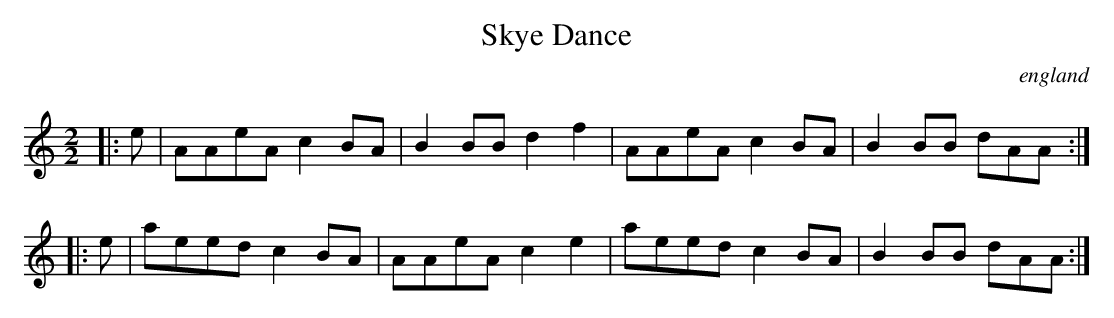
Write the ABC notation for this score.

X:1
T:Skye Dance
O:england
M:2/2
L:1/8
K:C
|:e|AAeA c2BA|B2BB d2f2|AAeA c2BA|B2BB dAA:|
|:e|aeed c2BA|AAeA c2e2|aeed c2BA|B2BB dAA:|
